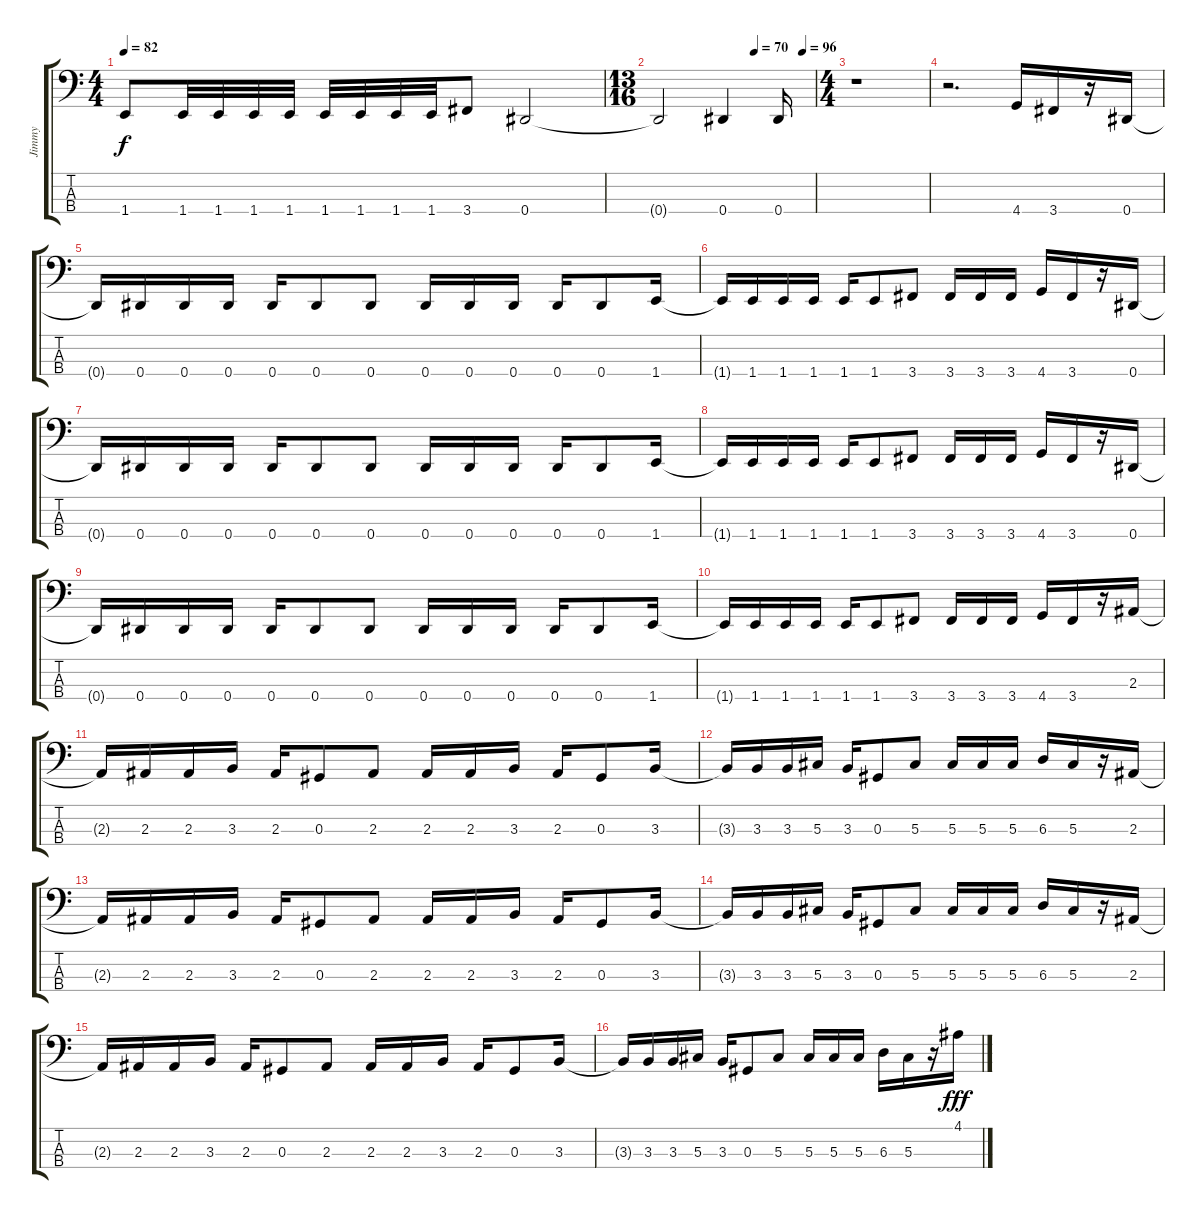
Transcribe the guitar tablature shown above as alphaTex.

\track ("Jimmy" "Jimmy") {instrument electricbasspick}
\staff {score tabs}
\tuning (Gb2 Db2 Ab1 Eb1) {hide}
\ts (4 4)
\tempo 82
\clef f4
\ks c
1.4.8{dy f} 1.4.32 1.4.32 1.4.32 1.4.32 1.4.32 1.4.32 1.4.32 1.4.32 3.4.8 0.4.2 |
\ts (13 16)
\tempo (70 0.6153846153846154)
\tempo (96 0.9230769230769231)
0.4{t}.2 0.4.4 0.4.16 |
\ts (4 4)
r.1 |
r.2{d} 4.4.16 3.4.16 r.16 0.4.16 |
0.4{t}.16 0.4.16 0.4.16 0.4.16 0.4.16 0.4.8 0.4.8 0.4.16 0.4.16 0.4.16 0.4.16 0.4.8 1.4.16 |
1.4{t}.16 1.4.16 1.4.16 1.4.16 1.4.16 1.4.8 3.4.8 3.4.16 3.4.16 3.4.16 4.4.16 3.4.16 r.16 0.4.16 |
0.4{t}.16 0.4.16 0.4.16 0.4.16 0.4.16 0.4.8 0.4.8 0.4.16 0.4.16 0.4.16 0.4.16 0.4.8 1.4.16 |
1.4{t}.16 1.4.16 1.4.16 1.4.16 1.4.16 1.4.8 3.4.8 3.4.16 3.4.16 3.4.16 4.4.16 3.4.16 r.16 0.4.16 |
0.4{t}.16 0.4.16 0.4.16 0.4.16 0.4.16 0.4.8 0.4.8 0.4.16 0.4.16 0.4.16 0.4.16 0.4.8 1.4.16 |
1.4{t}.16 1.4.16 1.4.16 1.4.16 1.4.16 1.4.8 3.4.8 3.4.16 3.4.16 3.4.16 4.4.16 3.4.16 r.16 2.3.16 |
2.3{t}.16 2.3.16 2.3.16 3.3.16 2.3.16 0.3.8 2.3.8 2.3.16 2.3.16 3.3.16 2.3.16 0.3.8 3.3.16 |
3.3{t}.16 3.3.16 3.3.16 5.3.16 3.3.16 0.3.8 5.3.8 5.3.16 5.3.16 5.3.16 6.3.16 5.3.16 r.16 2.3.16 |
2.3{t}.16 2.3.16 2.3.16 3.3.16 2.3.16 0.3.8 2.3.8 2.3.16 2.3.16 3.3.16 2.3.16 0.3.8 3.3.16 |
3.3{t}.16 3.3.16 3.3.16 5.3.16 3.3.16 0.3.8 5.3.8 5.3.16 5.3.16 5.3.16 6.3.16 5.3.16 r.16 2.3.16 |
2.3{t}.16 2.3.16 2.3.16 3.3.16 2.3.16 0.3.8 2.3.8 2.3.16 2.3.16 3.3.16 2.3.16 0.3.8 3.3.16 |
3.3{t}.16 3.3.16 3.3.16 5.3.16 3.3.16 0.3.8 5.3.8 5.3.16 5.3.16 5.3.16 6.3.16 5.3.16 r.16 4.1.16{dy fff}
